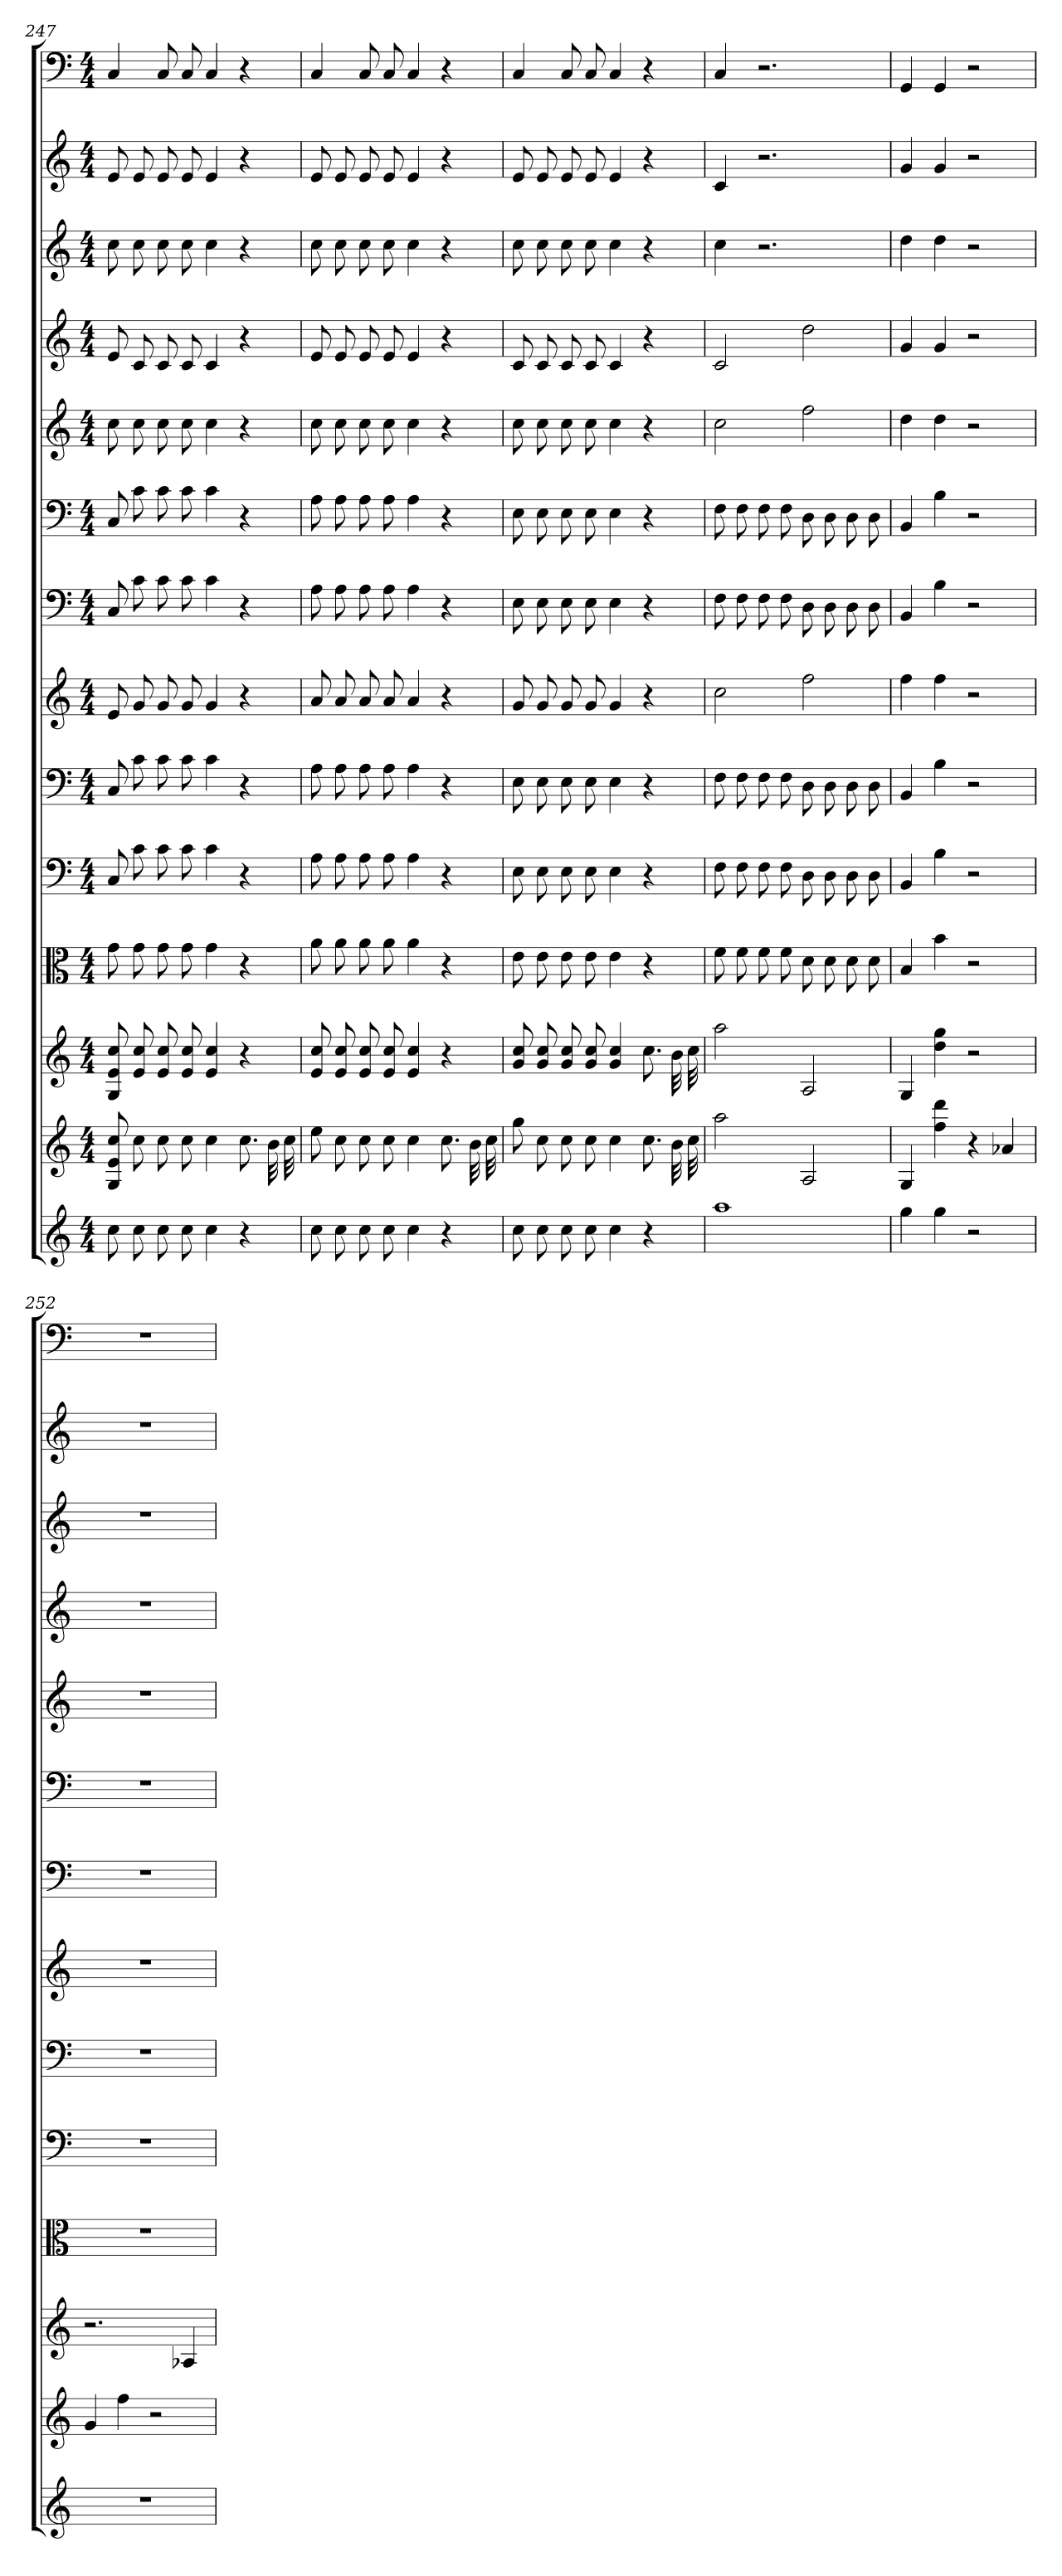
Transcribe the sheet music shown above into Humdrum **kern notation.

**kern	**kern	**kern	**kern	**kern	**kern	**kern	**kern	**kern	**kern	**kern	**kern	**kern	**kern
*part14	*part13	*part12	*part11	*part10	*part9	*part8	*part7	*part6	*part5	*part4	*part3	*part2	*part1
*staff14	*staff13	*staff12	*staff11	*staff10	*staff9	*staff8	*staff7	*staff6	*staff5	*staff4	*staff3	*staff2	*staff1
*	*	*	*clefC3	*clefF4	*clefF4	*	*clefF4	*clefF4	*	*	*	*	*clefF4
*k[]	*k[]	*k[]	*k[]	*k[]	*k[]	*k[]	*k[]	*k[]	*k[]	*k[]	*k[]	*k[]	*k[]
*C:	*C:	*C:	*C:	*C:	*C:	*C:	*C:	*C:	*C:	*C:	*C:	*C:	*C:
*M4/4	*M4/4	*M4/4	*M4/4	*M4/4	*M4/4	*M4/4	*M4/4	*M4/4	*M4/4	*M4/4	*M4/4	*M4/4	*M4/4
=247	=247	=247	=247	=247	=247	=247	=247	=247	=247	=247	=247	=247	=247
8cc	8G 8e 8cc	8G 8e 8cc	8g	8C	8C	8e	8C	8C	8cc	8e	8cc	8e	4C
8cc	8cc	8e 8cc	8g	8c	8c	8g	8c	8c	8cc	8c	8cc	8e	.
8cc	8cc	8e 8cc	8g	8c	8c	8g	8c	8c	8cc	8c	8cc	8e	8C
8cc	8cc	8e 8cc	8g	8c	8c	8g	8c	8c	8cc	8c	8cc	8e	8C
4cc	4cc	4e 4cc	4g	4c	4c	4g	4c	4c	4cc	4c	4cc	4e	4C
4r	8.cc	4r	4r	4r	4r	4r	4r	4r	4r	4r	4r	4r	4r
.	32b	.	.	.	.	.	.	.	.	.	.	.	.
.	32cc	.	.	.	.	.	.	.	.	.	.	.	.
=248	=248	=248	=248	=248	=248	=248	=248	=248	=248	=248	=248	=248	=248
8cc	8ee	8e 8cc	8a	8A	8A	8a	8A	8A	8cc	8e	8cc	8e	4C
8cc	8cc	8e 8cc	8a	8A	8A	8a	8A	8A	8cc	8e	8cc	8e	.
8cc	8cc	8e 8cc	8a	8A	8A	8a	8A	8A	8cc	8e	8cc	8e	8C
8cc	8cc	8e 8cc	8a	8A	8A	8a	8A	8A	8cc	8e	8cc	8e	8C
4cc	4cc	4e 4cc	4a	4A	4A	4a	4A	4A	4cc	4e	4cc	4e	4C
4r	8.cc	4r	4r	4r	4r	4r	4r	4r	4r	4r	4r	4r	4r
.	32b	.	.	.	.	.	.	.	.	.	.	.	.
.	32cc	.	.	.	.	.	.	.	.	.	.	.	.
=249	=249	=249	=249	=249	=249	=249	=249	=249	=249	=249	=249	=249	=249
8cc	8gg	8g 8cc	8e	8E	8E	8g	8E	8E	8cc	8c	8cc	8e	4C
8cc	8cc	8g 8cc	8e	8E	8E	8g	8E	8E	8cc	8c	8cc	8e	.
8cc	8cc	8g 8cc	8e	8E	8E	8g	8E	8E	8cc	8c	8cc	8e	8C
8cc	8cc	8g 8cc	8e	8E	8E	8g	8E	8E	8cc	8c	8cc	8e	8C
4cc	4cc	4g 4cc	4e	4E	4E	4g	4E	4E	4cc	4c	4cc	4e	4C
4r	8.cc	8.cc	4r	4r	4r	4r	4r	4r	4r	4r	4r	4r	4r
.	32b	32b	.	.	.	.	.	.	.	.	.	.	.
.	32cc	32cc	.	.	.	.	.	.	.	.	.	.	.
=250	=250	=250	=250	=250	=250	=250	=250	=250	=250	=250	=250	=250	=250
1aa	2aa	2aa	8f	8F	8F	2cc	8F	8F	2cc	2c	4cc	4c	4C
.	.	.	8f	8F	8F	.	8F	8F	.	.	.	.	.
.	.	.	8f	8F	8F	.	8F	8F	.	.	2.r	2.r	2.r
.	.	.	8f	8F	8F	.	8F	8F	.	.	.	.	.
.	2A	2A	8d	8D	8D	2ff	8D	8D	2ff	2dd	.	.	.
.	.	.	8d	8D	8D	.	8D	8D	.	.	.	.	.
.	.	.	8d	8D	8D	.	8D	8D	.	.	.	.	.
.	.	.	8d	8D	8D	.	8D	8D	.	.	.	.	.
=251	=251	=251	=251	=251	=251	=251	=251	=251	=251	=251	=251	=251	=251
4gg	4G	4G	4B	4BB	4BB	4ff	4BB	4BB	4dd	4g	4dd	4g	4GG
4gg	4ff 4ddd	4dd 4gg	4b	4B	4B	4ff	4B	4B	4dd	4g	4dd	4g	4GG
2r	4r	2r	2r	2r	2r	2r	2r	2r	2r	2r	2r	2r	2r
.	4a-X	.	.	.	.	.	.	.	.	.	.	.	.
=252	=252	=252	=252	=252	=252	=252	=252	=252	=252	=252	=252	=252	=252
1r	4g	2.r	1r	1r	1r	1r	1r	1r	1r	1r	1r	1r	1r
.	4ff	.	.	.	.	.	.	.	.	.	.	.	.
.	2r	.	.	.	.	.	.	.	.	.	.	.	.
.	.	4A-X	.	.	.	.	.	.	.	.	.	.	.
=	=	=	=	=	=	=	=	=	=	=	=	=	=
*-	*-	*-	*-	*-	*-	*-	*-	*-	*-	*-	*-	*-	*-
